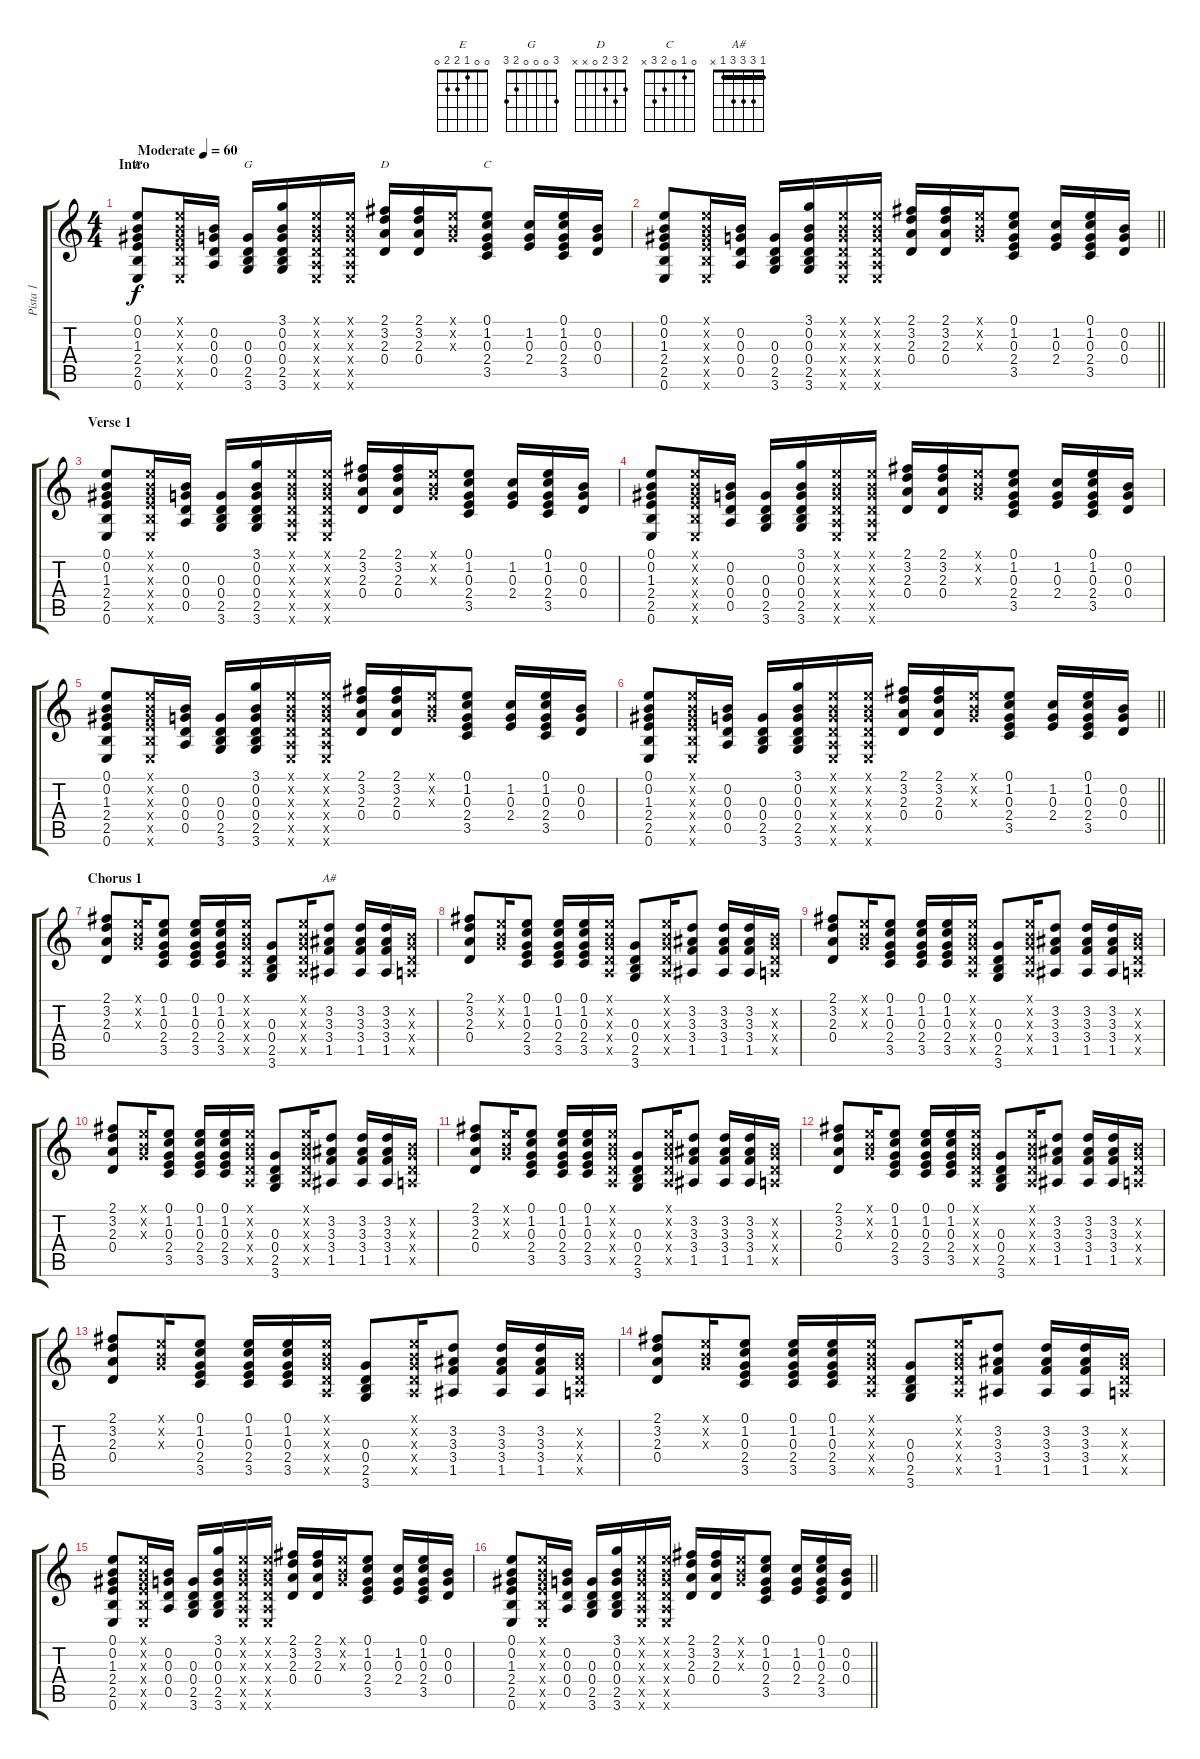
\track ("Pista 1" "Pista 1") {instrument acousticguitarsteel}
\staff {score tabs}
\tuning (E4 B3 G3 D3 A2 E2) {hide}
\chord ("E" 0 0 1 2 2 0)
\chord ("G" 3 0 0 0 2 3)
\chord ("D" 2 3 2 0 x x)
\chord ("C" 0 1 0 2 3 x)
\chord ("A#" 1 3 3 3 1 x) {barre 1}
\ts (4 4)
\section ("" "Intro")
\tempo (60 "Moderate")
\clef g2
\ks c
(0.1 0.2 1.3 2.4 2.5 0.6).8{ch "E" dy f instrument acousticguitarsteel} (0.1{x} 0.2{x} 1.3{x} 2.4{x} 2.5{x} 0.6{x}).16 (0.2 0.3 0.4 0.5).16 (0.3 0.4 2.5 3.6).16{ch "G"} (3.1 0.2 0.3 0.4 2.5 3.6).16 (0.1{x} 0.2{x} 0.3{x} 0.4{x} 0.5{x} 0.6{x}).16 (0.1{x} 0.2{x} 0.3{x} 0.4{x} 0.5{x} 0.6{x}).16 (2.1 3.2 2.3 0.4).16{ch "D"} (2.1 3.2 2.3 0.4).16 (0.1{x} 0.2{x} 0.3{x}).16 (0.1 1.2 0.3 2.4 3.5).8{ch "C"} (1.2 0.3 2.4).16 (0.1 1.2 0.3 2.4 3.5).16 (0.2 0.3 0.4).16 |
\barLineRight lightlight
(0.1 0.2 1.3 2.4 2.5 0.6).8 (0.1{x} 0.2{x} 1.3{x} 2.4{x} 2.5{x} 0.6{x}).16 (0.2 0.3 0.4 0.5).16 (0.3 0.4 2.5 3.6).16 (3.1 0.2 0.3 0.4 2.5 3.6).16 (0.1{x} 0.2{x} 0.3{x} 0.4{x} 0.5{x} 0.6{x}).16 (0.1{x} 0.2{x} 0.3{x} 0.4{x} 0.5{x} 0.6{x}).16 (2.1 3.2 2.3 0.4).16 (2.1 3.2 2.3 0.4).16 (0.1{x} 0.2{x} 0.3{x}).16 (0.1 1.2 0.3 2.4 3.5).8 (1.2 0.3 2.4).16 (0.1 1.2 0.3 2.4 3.5).16 (0.2 0.3 0.4).16 |
\section ("" "Verse 1")
(0.1 0.2 1.3 2.4 2.5 0.6).8 (0.1{x} 0.2{x} 1.3{x} 2.4{x} 2.5{x} 0.6{x}).16 (0.2 0.3 0.4 0.5).16 (0.3 0.4 2.5 3.6).16 (3.1 0.2 0.3 0.4 2.5 3.6).16 (0.1{x} 0.2{x} 0.3{x} 0.4{x} 0.5{x} 0.6{x}).16 (0.1{x} 0.2{x} 0.3{x} 0.4{x} 0.5{x} 0.6{x}).16 (2.1 3.2 2.3 0.4).16 (2.1 3.2 2.3 0.4).16 (0.1{x} 0.2{x} 0.3{x}).16 (0.1 1.2 0.3 2.4 3.5).8 (1.2 0.3 2.4).16 (0.1 1.2 0.3 2.4 3.5).16 (0.2 0.3 0.4).16 |
(0.1 0.2 1.3 2.4 2.5 0.6).8 (0.1{x} 0.2{x} 1.3{x} 2.4{x} 2.5{x} 0.6{x}).16 (0.2 0.3 0.4 0.5).16 (0.3 0.4 2.5 3.6).16 (3.1 0.2 0.3 0.4 2.5 3.6).16 (0.1{x} 0.2{x} 0.3{x} 0.4{x} 0.5{x} 0.6{x}).16 (0.1{x} 0.2{x} 0.3{x} 0.4{x} 0.5{x} 0.6{x}).16 (2.1 3.2 2.3 0.4).16 (2.1 3.2 2.3 0.4).16 (0.1{x} 0.2{x} 0.3{x}).16 (0.1 1.2 0.3 2.4 3.5).8 (1.2 0.3 2.4).16 (0.1 1.2 0.3 2.4 3.5).16 (0.2 0.3 0.4).16 |
(0.1 0.2 1.3 2.4 2.5 0.6).8 (0.1{x} 0.2{x} 1.3{x} 2.4{x} 2.5{x} 0.6{x}).16 (0.2 0.3 0.4 0.5).16 (0.3 0.4 2.5 3.6).16 (3.1 0.2 0.3 0.4 2.5 3.6).16 (0.1{x} 0.2{x} 0.3{x} 0.4{x} 0.5{x} 0.6{x}).16 (0.1{x} 0.2{x} 0.3{x} 0.4{x} 0.5{x} 0.6{x}).16 (2.1 3.2 2.3 0.4).16 (2.1 3.2 2.3 0.4).16 (0.1{x} 0.2{x} 0.3{x}).16 (0.1 1.2 0.3 2.4 3.5).8 (1.2 0.3 2.4).16 (0.1 1.2 0.3 2.4 3.5).16 (0.2 0.3 0.4).16 |
\barLineRight lightlight
(0.1 0.2 1.3 2.4 2.5 0.6).8 (0.1{x} 0.2{x} 1.3{x} 2.4{x} 2.5{x} 0.6{x}).16 (0.2 0.3 0.4 0.5).16 (0.3 0.4 2.5 3.6).16 (3.1 0.2 0.3 0.4 2.5 3.6).16 (0.1{x} 0.2{x} 0.3{x} 0.4{x} 0.5{x} 0.6{x}).16 (0.1{x} 0.2{x} 0.3{x} 0.4{x} 0.5{x} 0.6{x}).16 (2.1 3.2 2.3 0.4).16 (2.1 3.2 2.3 0.4).16 (0.1{x} 0.2{x} 0.3{x}).16 (0.1 1.2 0.3 2.4 3.5).8 (1.2 0.3 2.4).16 (0.1 1.2 0.3 2.4 3.5).16 (0.2 0.3 0.4).16 |
\section ("" "Chorus 1")
(2.1 3.2 2.3 0.4).8 (0.1{x} 0.2{x} 0.3{x}).16 (0.1 1.2 0.3 2.4 3.5).8 (0.1 1.2 0.3 2.4 3.5).16 (0.1 1.2 0.3 2.4 3.5).16 (0.1{x} 0.2{x} 0.3{x} 0.4{x} 0.5{x}).16 (0.3 0.4 2.5 3.6).8 (0.1{x} 0.2{x} 0.3{x} 0.4{x} 0.5{x}).16 (3.2 3.3 3.4 1.5).8{ch "A#"} (3.2 3.3 3.4 1.5).16 (3.2 3.3 3.4 1.5).16 (0.2{x} 0.3{x} 0.4{x} 0.5{x}).16 |
(2.1 3.2 2.3 0.4).8 (0.1{x} 0.2{x} 0.3{x}).16 (0.1 1.2 0.3 2.4 3.5).8 (0.1 1.2 0.3 2.4 3.5).16 (0.1 1.2 0.3 2.4 3.5).16 (0.1{x} 0.2{x} 0.3{x} 0.4{x} 0.5{x}).16 (0.3 0.4 2.5 3.6).8 (0.1{x} 0.2{x} 0.3{x} 0.4{x} 0.5{x}).16 (3.2 3.3 3.4 1.5).8 (3.2 3.3 3.4 1.5).16 (3.2 3.3 3.4 1.5).16 (0.2{x} 0.3{x} 0.4{x} 0.5{x}).16 |
(2.1 3.2 2.3 0.4).8 (0.1{x} 0.2{x} 0.3{x}).16 (0.1 1.2 0.3 2.4 3.5).8 (0.1 1.2 0.3 2.4 3.5).16 (0.1 1.2 0.3 2.4 3.5).16 (0.1{x} 0.2{x} 0.3{x} 0.4{x} 0.5{x}).16 (0.3 0.4 2.5 3.6).8 (0.1{x} 0.2{x} 0.3{x} 0.4{x} 0.5{x}).16 (3.2 3.3 3.4 1.5).8 (3.2 3.3 3.4 1.5).16 (3.2 3.3 3.4 1.5).16 (0.2{x} 0.3{x} 0.4{x} 0.5{x}).16 |
(2.1 3.2 2.3 0.4).8 (0.1{x} 0.2{x} 0.3{x}).16 (0.1 1.2 0.3 2.4 3.5).8 (0.1 1.2 0.3 2.4 3.5).16 (0.1 1.2 0.3 2.4 3.5).16 (0.1{x} 0.2{x} 0.3{x} 0.4{x} 0.5{x}).16 (0.3 0.4 2.5 3.6).8 (0.1{x} 0.2{x} 0.3{x} 0.4{x} 0.5{x}).16 (3.2 3.3 3.4 1.5).8 (3.2 3.3 3.4 1.5).16 (3.2 3.3 3.4 1.5).16 (0.2{x} 0.3{x} 0.4{x} 0.5{x}).16 |
(2.1 3.2 2.3 0.4).8 (0.1{x} 0.2{x} 0.3{x}).16 (0.1 1.2 0.3 2.4 3.5).8 (0.1 1.2 0.3 2.4 3.5).16 (0.1 1.2 0.3 2.4 3.5).16 (0.1{x} 0.2{x} 0.3{x} 0.4{x} 0.5{x}).16 (0.3 0.4 2.5 3.6).8 (0.1{x} 0.2{x} 0.3{x} 0.4{x} 0.5{x}).16 (3.2 3.3 3.4 1.5).8 (3.2 3.3 3.4 1.5).16 (3.2 3.3 3.4 1.5).16 (0.2{x} 0.3{x} 0.4{x} 0.5{x}).16 |
(2.1 3.2 2.3 0.4).8 (0.1{x} 0.2{x} 0.3{x}).16 (0.1 1.2 0.3 2.4 3.5).8 (0.1 1.2 0.3 2.4 3.5).16 (0.1 1.2 0.3 2.4 3.5).16 (0.1{x} 0.2{x} 0.3{x} 0.4{x} 0.5{x}).16 (0.3 0.4 2.5 3.6).8 (0.1{x} 0.2{x} 0.3{x} 0.4{x} 0.5{x}).16 (3.2 3.3 3.4 1.5).8 (3.2 3.3 3.4 1.5).16 (3.2 3.3 3.4 1.5).16 (0.2{x} 0.3{x} 0.4{x} 0.5{x}).16 |
(2.1 3.2 2.3 0.4).8 (0.1{x} 0.2{x} 0.3{x}).16 (0.1 1.2 0.3 2.4 3.5).8 (0.1 1.2 0.3 2.4 3.5).16 (0.1 1.2 0.3 2.4 3.5).16 (0.1{x} 0.2{x} 0.3{x} 0.4{x} 0.5{x}).16 (0.3 0.4 2.5 3.6).8 (0.1{x} 0.2{x} 0.3{x} 0.4{x} 0.5{x}).16 (3.2 3.3 3.4 1.5).8 (3.2 3.3 3.4 1.5).16 (3.2 3.3 3.4 1.5).16 (0.2{x} 0.3{x} 0.4{x} 0.5{x}).16 |
(2.1 3.2 2.3 0.4).8 (0.1{x} 0.2{x} 0.3{x}).16 (0.1 1.2 0.3 2.4 3.5).8 (0.1 1.2 0.3 2.4 3.5).16 (0.1 1.2 0.3 2.4 3.5).16 (0.1{x} 0.2{x} 0.3{x} 0.4{x} 0.5{x}).16 (0.3 0.4 2.5 3.6).8 (0.1{x} 0.2{x} 0.3{x} 0.4{x} 0.5{x}).16 (3.2 3.3 3.4 1.5).8 (3.2 3.3 3.4 1.5).16 (3.2 3.3 3.4 1.5).16 (0.2{x} 0.3{x} 0.4{x} 0.5{x}).16 |
(0.1 0.2 1.3 2.4 2.5 0.6).8 (0.1{x} 0.2{x} 1.3{x} 2.4{x} 2.5{x} 0.6{x}).16 (0.2 0.3 0.4 0.5).16 (0.3 0.4 2.5 3.6).16 (3.1 0.2 0.3 0.4 2.5 3.6).16 (0.1{x} 0.2{x} 0.3{x} 0.4{x} 0.5{x} 0.6{x}).16 (0.1{x} 0.2{x} 0.3{x} 0.4{x} 0.5{x} 0.6{x}).16 (2.1 3.2 2.3 0.4).16 (2.1 3.2 2.3 0.4).16 (0.1{x} 0.2{x} 0.3{x}).16 (0.1 1.2 0.3 2.4 3.5).8 (1.2 0.3 2.4).16 (0.1 1.2 0.3 2.4 3.5).16 (0.2 0.3 0.4).16 |
\barLineRight lightlight
(0.1 0.2 1.3 2.4 2.5 0.6).8 (0.1{x} 0.2{x} 1.3{x} 2.4{x} 2.5{x} 0.6{x}).16 (0.2 0.3 0.4 0.5).16 (0.3 0.4 2.5 3.6).16 (3.1 0.2 0.3 0.4 2.5 3.6).16 (0.1{x} 0.2{x} 0.3{x} 0.4{x} 0.5{x} 0.6{x}).16 (0.1{x} 0.2{x} 0.3{x} 0.4{x} 0.5{x} 0.6{x}).16 (2.1 3.2 2.3 0.4).16 (2.1 3.2 2.3 0.4).16 (0.1{x} 0.2{x} 0.3{x}).16 (0.1 1.2 0.3 2.4 3.5).8 (1.2 0.3 2.4).16 (0.1 1.2 0.3 2.4 3.5).16 (0.2 0.3 0.4).16
